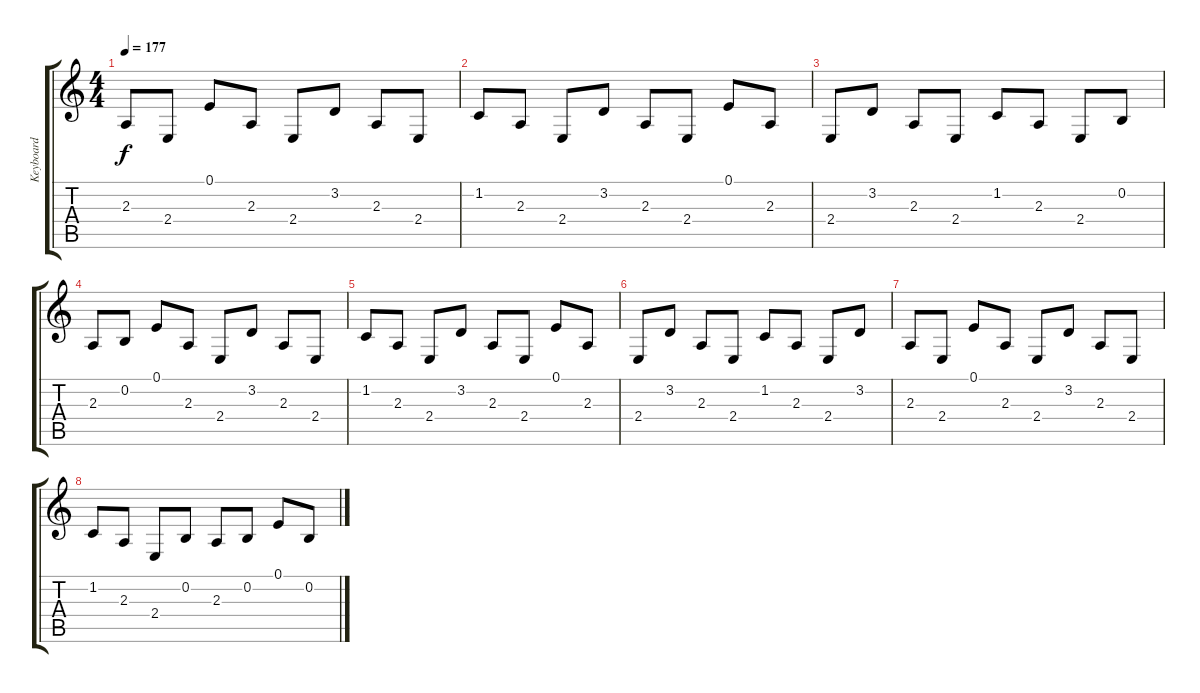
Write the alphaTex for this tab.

\track ("Keyboard" "Keyboard") {instrument harpsichord}
\staff {score tabs}
\tuning (E4 B3 G3 D3 A2 E2) {hide}
\ts (4 4)
\tempo 177
\clef g2
\ks c
2.3.8{dy f} 2.4.8 0.1.8 2.3.8 2.4.8 3.2.8 2.3.8 2.4.8 |
1.2.8 2.3.8 2.4.8 3.2.8 2.3.8 2.4.8 0.1.8 2.3.8 |
2.4.8 3.2.8 2.3.8 2.4.8 1.2.8 2.3.8 2.4.8 0.2.8 |
2.3.8 0.2.8 0.1.8 2.3.8 2.4.8 3.2.8 2.3.8 2.4.8 |
1.2.8 2.3.8 2.4.8 3.2.8 2.3.8 2.4.8 0.1.8 2.3.8 |
2.4.8 3.2.8 2.3.8 2.4.8 1.2.8 2.3.8 2.4.8 3.2.8 |
2.3.8 2.4.8 0.1.8 2.3.8 2.4.8 3.2.8 2.3.8 2.4.8 |
1.2.8 2.3.8 2.4.8 0.2.8 2.3.8 0.2.8 0.1.8 0.2.8
